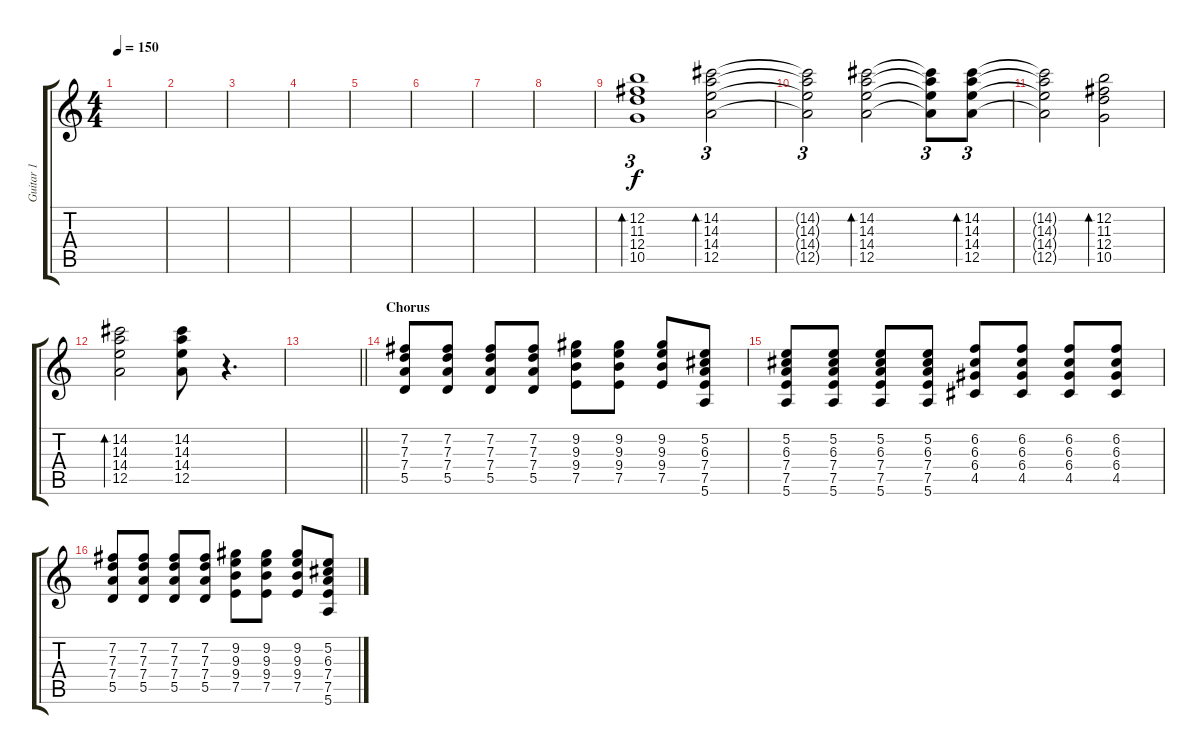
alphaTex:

\track ("Guitar 1" "Guitar 1") {instrument acousticguitarsteel}
\staff {score tabs}
\tuning (E4 B3 G3 D3 A2 E2) {hide}
\ts (4 4)
\tempo 150
\clef g2
\ks c
|
|
|
|
|
|
|
|
(12.2 11.3 12.4 10.5).1{tu (3 2) bd 480} (14.2 14.3 14.4 12.5).2{tu (3 2) bd 480} |
(14.2{t} 14.3{t} 14.4{t} 12.5{t}).2{tu (3 2)} (14.2 14.3 14.4 12.5).2{bd 480} (14.2{t} 14.3{t} 14.4{t} 12.5{t}).8{tu (3 2)} (14.2 14.3 14.4 12.5).8{tu (3 2) bd 480} |
(14.2{t} 14.3{t} 14.4{t} 12.5{t}).2 (12.2 11.3 12.4 10.5).2{bd 480} |
(14.2 14.3 14.4 12.5).2{bd 480} (14.2 14.3 14.4 12.5).8 r.4{d} |
\barLineRight lightlight
|
\section ("" "Chorus")
(7.2 7.3 7.4 5.5).8 (7.2 7.3 7.4 5.5).8 (7.2 7.3 7.4 5.5).8 (7.2 7.3 7.4 5.5).8 (9.2 9.3 9.4 7.5).8 (9.2 9.3 9.4 7.5).8 (9.2 9.3 9.4 7.5).8 (5.2 6.3 7.4 7.5 5.6).8 |
(5.2 6.3 7.4 7.5 5.6).8 (5.2 6.3 7.4 7.5 5.6).8 (5.2 6.3 7.4 7.5 5.6).8 (5.2 6.3 7.4 7.5 5.6).8 (6.2 6.3 6.4 4.5).8 (6.2 6.3 6.4 4.5).8 (6.2 6.3 6.4 4.5).8 (6.2 6.3 6.4 4.5).8 |
(7.2 7.3 7.4 5.5).8 (7.2 7.3 7.4 5.5).8 (7.2 7.3 7.4 5.5).8 (7.2 7.3 7.4 5.5).8 (9.2 9.3 9.4 7.5).8 (9.2 9.3 9.4 7.5).8 (9.2 9.3 9.4 7.5).8 (5.2 6.3 7.4 7.5 5.6).8
